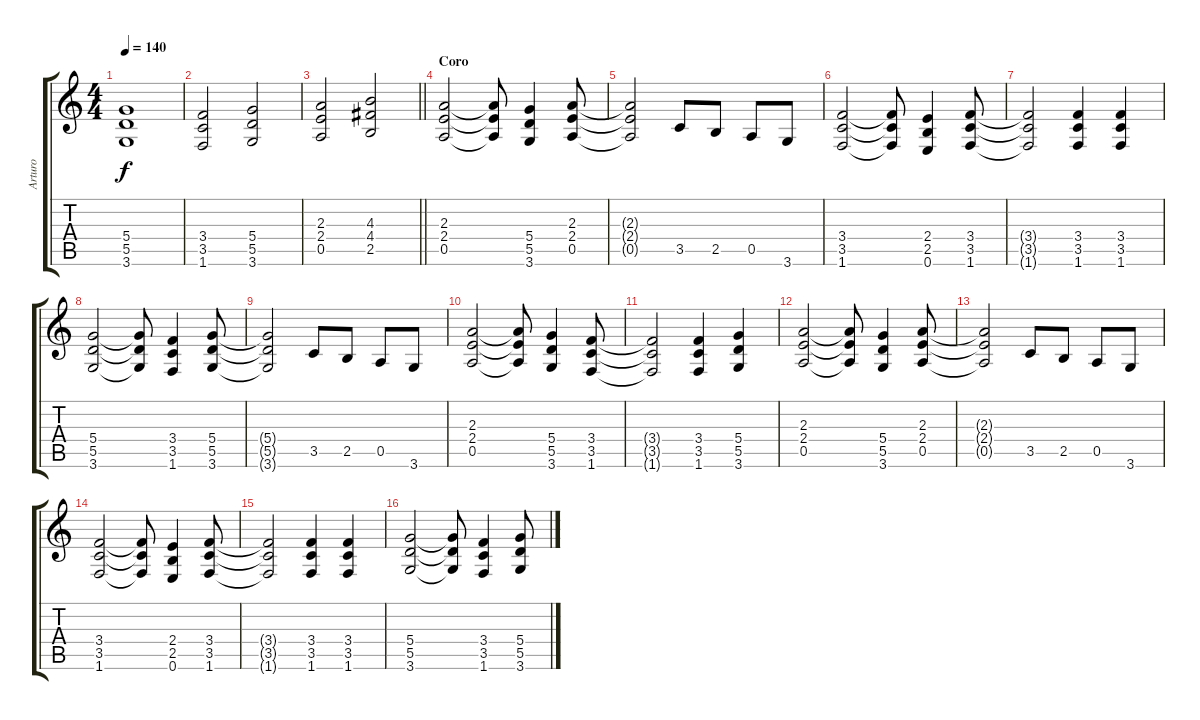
\track ("Arturo" "Arturo") {instrument distortionguitar}
\staff {score tabs}
\tuning (E4 B3 G3 D3 A2 E2) {hide}
\ts (4 4)
\tempo 140
\clef g2
\ks c
(5.4{t} 5.5{t} 3.6{t}).1{dy f} |
(3.4 3.5 1.6).2 (5.4 5.5 3.6).2 |
\barLineRight lightlight
(2.3 2.4 0.5).2 (4.3 4.4 2.5).2 |
\section ("" "Coro")
(2.3 2.4 0.5).2 (2.3{t} 2.4{t} 0.5{t}).8 (5.4 5.5 3.6).4 (2.3 2.4 0.5).8 |
(2.3{t} 2.4{t} 0.5{t}).2 3.5.8 2.5.8 0.5.8 3.6.8 |
(3.4 3.5 1.6).2 (3.4{t} 3.5{t} 1.6{t}).8 (2.4 2.5 0.6).4 (3.4 3.5 1.6).8 |
(3.4{t} 3.5{t} 1.6{t}).2 (3.4 3.5 1.6).4 (3.4 3.5 1.6).4 |
(5.4 5.5 3.6).2 (5.4{t} 5.5{t} 3.6{t}).8 (3.4 3.5 1.6).4 (5.4 5.5 3.6).8 |
(5.4{t} 5.5{t} 3.6{t}).2 3.5.8 2.5.8 0.5.8 3.6.8 |
(2.3 2.4 0.5).2 (2.3{t} 2.4{t} 0.5{t}).8 (5.4 5.5 3.6).4 (3.4 3.5 1.6).8 |
(3.4{t} 3.5{t} 1.6{t}).2 (3.4 3.5 1.6).4 (5.4 5.5 3.6).4 |
(2.3 2.4 0.5).2 (2.3{t} 2.4{t} 0.5{t}).8 (5.4 5.5 3.6).4 (2.3 2.4 0.5).8 |
(2.3{t} 2.4{t} 0.5{t}).2 3.5.8 2.5.8 0.5.8 3.6.8 |
(3.4 3.5 1.6).2 (3.4{t} 3.5{t} 1.6{t}).8 (2.4 2.5 0.6).4 (3.4 3.5 1.6).8 |
(3.4{t} 3.5{t} 1.6{t}).2 (3.4 3.5 1.6).4 (3.4 3.5 1.6).4 |
(5.4 5.5 3.6).2 (5.4{t} 5.5{t} 3.6{t}).8 (3.4 3.5 1.6).4 (5.4 5.5 3.6).8
